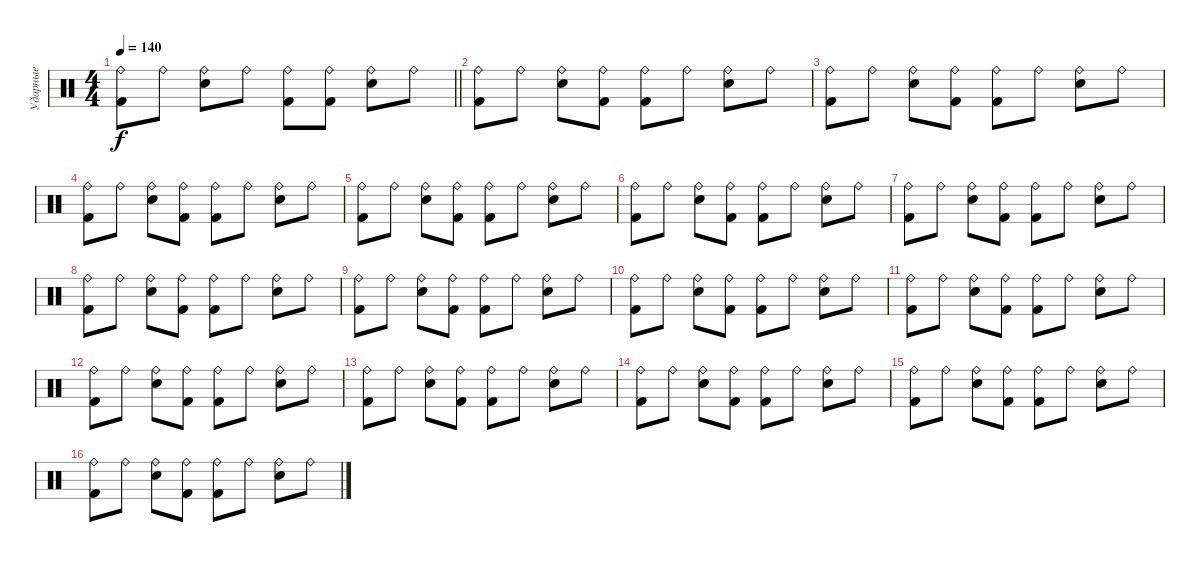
\track ("Ударные" "Ударные") {instrument percussion}
\staff {score}
\articulation defaults
\ts (4 4)
\tempo 140
\clef neutral
\barLineRight lightlight
\ks c
("Ride (bell)" "Kick (hit) 2").8{dy f} "Ride (bell)".8 ("Ride (bell)" "Electric Snare (hit)").8 "Ride (bell)".8 ("Ride (bell)" "Kick (hit) 2").8 ("Ride (bell)" "Kick (hit) 2").8 ("Ride (bell)" "Electric Snare (hit)").8 "Ride (bell)".8 |
("Ride (bell)" "Kick (hit) 2").8 "Ride (bell)".8 ("Ride (bell)" "Electric Snare (hit)").8 ("Ride (bell)" "Kick (hit) 2").8 ("Ride (bell)" "Kick (hit) 2").8 "Ride (bell)".8 ("Ride (bell)" "Electric Snare (hit)").8 "Ride (bell)".8 |
("Ride (bell)" "Kick (hit) 2").8 "Ride (bell)".8 ("Ride (bell)" "Electric Snare (hit)").8 ("Ride (bell)" "Kick (hit) 2").8 ("Ride (bell)" "Kick (hit) 2").8 "Ride (bell)".8 ("Ride (bell)" "Electric Snare (hit)").8 "Ride (bell)".8 |
("Ride (bell)" "Kick (hit) 2").8 "Ride (bell)".8 ("Ride (bell)" "Electric Snare (hit)").8 ("Ride (bell)" "Kick (hit) 2").8 ("Ride (bell)" "Kick (hit) 2").8 "Ride (bell)".8 ("Ride (bell)" "Electric Snare (hit)").8 "Ride (bell)".8 |
("Ride (bell)" "Kick (hit) 2").8 "Ride (bell)".8 ("Ride (bell)" "Electric Snare (hit)").8 ("Ride (bell)" "Kick (hit) 2").8 ("Ride (bell)" "Kick (hit) 2").8 "Ride (bell)".8 ("Ride (bell)" "Electric Snare (hit)").8 "Ride (bell)".8 |
("Ride (bell)" "Kick (hit) 2").8 "Ride (bell)".8 ("Ride (bell)" "Electric Snare (hit)").8 ("Ride (bell)" "Kick (hit) 2").8 ("Ride (bell)" "Kick (hit) 2").8 "Ride (bell)".8 ("Ride (bell)" "Electric Snare (hit)").8 "Ride (bell)".8 |
("Ride (bell)" "Kick (hit) 2").8 "Ride (bell)".8 ("Ride (bell)" "Electric Snare (hit)").8 ("Ride (bell)" "Kick (hit) 2").8 ("Ride (bell)" "Kick (hit) 2").8 "Ride (bell)".8 ("Ride (bell)" "Electric Snare (hit)").8 "Ride (bell)".8 |
("Ride (bell)" "Kick (hit) 2").8 "Ride (bell)".8 ("Ride (bell)" "Electric Snare (hit)").8 ("Ride (bell)" "Kick (hit) 2").8 ("Ride (bell)" "Kick (hit) 2").8 "Ride (bell)".8 ("Ride (bell)" "Electric Snare (hit)").8 "Ride (bell)".8 |
("Ride (bell)" "Kick (hit) 2").8 "Ride (bell)".8 ("Ride (bell)" "Electric Snare (hit)").8 ("Ride (bell)" "Kick (hit) 2").8 ("Ride (bell)" "Kick (hit) 2").8 "Ride (bell)".8 ("Ride (bell)" "Electric Snare (hit)").8 "Ride (bell)".8 |
("Ride (bell)" "Kick (hit) 2").8 "Ride (bell)".8 ("Ride (bell)" "Electric Snare (hit)").8 ("Ride (bell)" "Kick (hit) 2").8 ("Ride (bell)" "Kick (hit) 2").8 "Ride (bell)".8 ("Ride (bell)" "Electric Snare (hit)").8 "Ride (bell)".8 |
("Ride (bell)" "Kick (hit) 2").8 "Ride (bell)".8 ("Ride (bell)" "Electric Snare (hit)").8 ("Ride (bell)" "Kick (hit) 2").8 ("Ride (bell)" "Kick (hit) 2").8 "Ride (bell)".8 ("Ride (bell)" "Electric Snare (hit)").8 "Ride (bell)".8 |
("Ride (bell)" "Kick (hit) 2").8 "Ride (bell)".8 ("Ride (bell)" "Electric Snare (hit)").8 ("Ride (bell)" "Kick (hit) 2").8 ("Ride (bell)" "Kick (hit) 2").8 "Ride (bell)".8 ("Ride (bell)" "Electric Snare (hit)").8 "Ride (bell)".8 |
("Ride (bell)" "Kick (hit) 2").8 "Ride (bell)".8 ("Ride (bell)" "Electric Snare (hit)").8 ("Ride (bell)" "Kick (hit) 2").8 ("Ride (bell)" "Kick (hit) 2").8 "Ride (bell)".8 ("Ride (bell)" "Electric Snare (hit)").8 "Ride (bell)".8 |
("Ride (bell)" "Kick (hit) 2").8 "Ride (bell)".8 ("Ride (bell)" "Electric Snare (hit)").8 ("Ride (bell)" "Kick (hit) 2").8 ("Ride (bell)" "Kick (hit) 2").8 "Ride (bell)".8 ("Ride (bell)" "Electric Snare (hit)").8 "Ride (bell)".8 |
("Ride (bell)" "Kick (hit) 2").8 "Ride (bell)".8 ("Ride (bell)" "Electric Snare (hit)").8 ("Ride (bell)" "Kick (hit) 2").8 ("Ride (bell)" "Kick (hit) 2").8 "Ride (bell)".8 ("Ride (bell)" "Electric Snare (hit)").8 "Ride (bell)".8 |
("Ride (bell)" "Kick (hit) 2").8 "Ride (bell)".8 ("Ride (bell)" "Electric Snare (hit)").8 ("Ride (bell)" "Kick (hit) 2").8 ("Ride (bell)" "Kick (hit) 2").8 "Ride (bell)".8 ("Ride (bell)" "Electric Snare (hit)").8 "Ride (bell)".8
